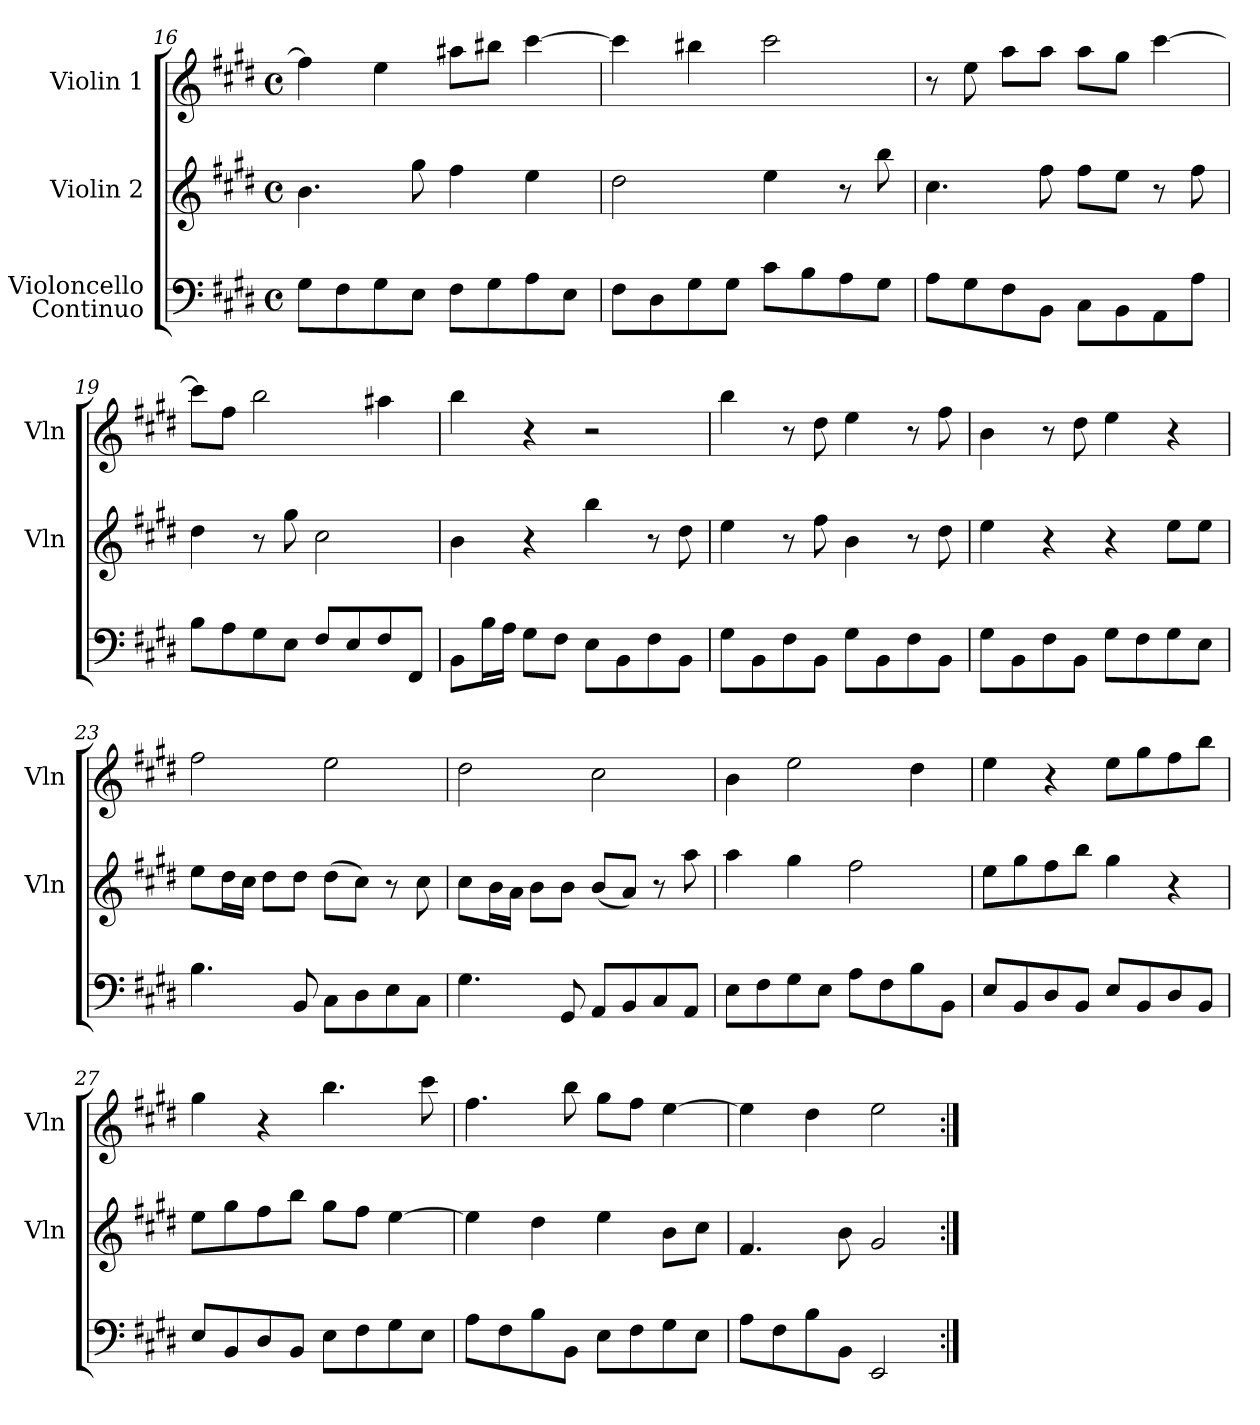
**kern	**kern	**kern
*part3	*part2	*part1
*staff3	*staff2	*staff1
*I"Violoncello\nContinuo	*I"Violin 2	*I"Violin 1
*	*I'Vln	*I'Vln
*clefF4	*clefG2	*clefG2
*k[f#c#g#d#]	*k[f#c#g#d#]	*k[f#c#g#d#]
*E:	*E:	*E:
*M4/4	*M4/4	*M4/4
*met(c)	*met(c)	*met(c)
=16	=16	=16
8G#\L	4.b\	4ff#\]
8F#\	.	.
8G#\	.	4ee\
8E\J	8gg#\	.
8F#\L	4ff#\	8aa#X\L
8G#\	.	8bb#X\J
8A\	4ee\	[4ccc#\
8E\J	.	.
=17	=17	=17
8F#\L	2dd#\	4ccc#\]
8D#\	.	.
8G#\	.	4bb#X\
8G#\J	.	.
8c#\L	4ee\	2ccc#\
8B\	.	.
8A\	8r	.
8G#\J	8bb\	.
=18	=18	=18
8A\L	4.cc#\	8r
8G#\	.	8ee\
8F#\	.	8aa\L
8BB\J	8ff#\	8aa\J
8C#\L	8ff#\L	8aa\L
8BB\	8ee\J	8gg#\J
8AA\	8r	[4ccc#\
8A\J	8ff#\	.
=19	=19	=19
8B\L	4dd#\	8ccc#\L]
8A\	.	8ff#\J
8G#\	8r	2bb\
8E\J	8gg#\	.
8F#/L	2cc#\	.
8E/	.	.
8F#/	.	4aa#X\
8FF#/J	.	.
=20	=20	=20
8BB\L	4b\	4bb\
16B\L	.	.
16A\JJ	.	.
8G#\L	4r	4r
8F#\J	.	.
8E\L	4bb\	2r
8BB\	.	.
8F#\	8r	.
8BB\J	8dd#\	.
=21	=21	=21
8G#\L	4ee\	4bb\
8BB\	.	.
8F#\	8r	8r
8BB\J	8ff#\	8dd#\
8G#\L	4b\	4ee\
8BB\	.	.
8F#\	8r	8r
8BB\J	8dd#\	8ff#\
=22	=22	=22
8G#\L	4ee\	4b\
8BB\	.	.
8F#\	4r	8r
8BB\J	.	8dd#\
8G#\L	4r	4ee\
8F#\	.	.
8G#\	8ee\L	4r
8E\J	8ee\J	.
=23	=23	=23
4.B\	8ee\L	2ff#\
.	16dd#\L	.
.	16cc#\JJ	.
.	8dd#\L	.
8BB/	8dd#\J	.
8C#\L	(8dd#\L	2ee\
8D#\	8cc#\J)	.
8E\	8r	.
8C#\J	8cc#\	.
=24	=24	=24
4.G#\	8cc#\L	2dd#\
.	16b\L	.
.	16a\JJ	.
.	8b\L	.
8GG#/	8b\J	.
8AA/L	(8b/L	2cc#\
8BB/	8a/J)	.
8C#/	8r	.
8AA/J	8aa\	.
=25	=25	=25
8E\L	4aa\	4b\
8F#\	.	.
8G#\	4gg#\	2ee\
8E\J	.	.
8A\L	2ff#\	.
8F#\	.	.
8B\	.	4dd#\
8BB\J	.	.
=26	=26	=26
8E/L	8ee\L	4ee\
8BB/	8gg#\	.
8D#/	8ff#\	4r
8BB/J	8bb\J	.
8E/L	4gg#\	8ee\L
8BB/	.	8gg#\
8D#/	4r	8ff#\
8BB/J	.	8bb\J
=27	=27	=27
8E/L	8ee\L	4gg#\
8BB/	8gg#\	.
8D#/	8ff#\	4r
8BB/J	8bb\J	.
8E\L	8gg#\L	4.bb\
8F#\	8ff#\J	.
8G#\	[4ee\	.
8E\J	.	8ccc#\
=28	=28	=28
8A\L	4ee\]	4.ff#\
8F#\	.	.
8B\	4dd#\	.
8BB\J	.	8bb\
8E\L	4ee\	8gg#\L
8F#\	.	8ff#\J
8G#\	8b\L	[4ee\
8E\J	8cc#\J	.
=29	=29	=29
8A\L	4.f#/	4ee\]
8F#\	.	.
8B\	.	4dd#\
8BB\J	8b\	.
2EE/	2g#/	2ee\
=:|!	=:|!	=:|!
*-	*-	*-
